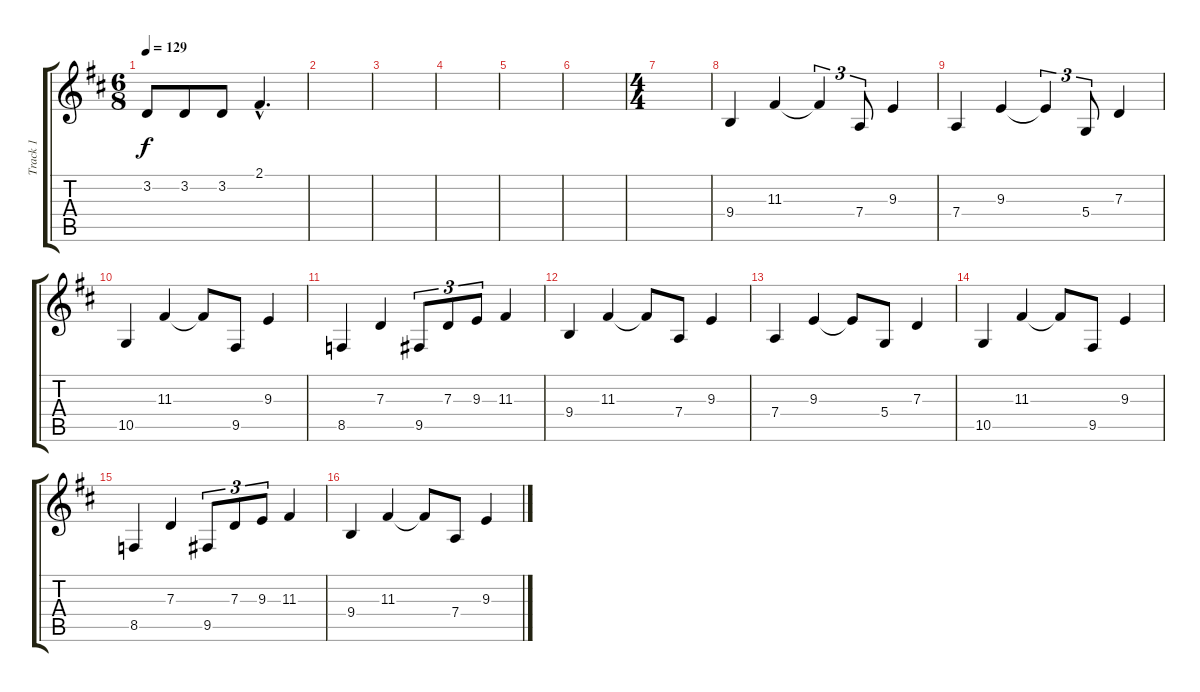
\track ("Track 1" "Track 1") {instrument tangoaccordion}
\staff {score tabs}
\tuning (E4 B3 G3 D3 A2 E2) {hide}
\ts (6 8)
\tempo 129
\clef g2
\ks d
3.2.8{dy f} 3.2.8 3.2.8 2.1{hac}.4{d} |
|
|
|
|
|
\ts (4 4)
|
9.4.4{volume 10} 11.3.4 11.3{t}.4{tu (3 2)} 7.4.8{tu (3 2)} 9.3.4 |
7.4.4 9.3.4 9.3{t}.4{tu (3 2)} 5.4.8{tu (3 2)} 7.3.4 |
10.5.4 11.3.4 11.3{t}.8 9.5.8 9.3.4 |
8.5.4 7.3.4 9.5.8{tu (3 2)} 7.3.8{tu (3 2)} 9.3.8{tu (3 2)} 11.3.4 |
9.4.4{volume 10} 11.3.4 11.3{t}.8 7.4.8 9.3.4 |
7.4.4 9.3.4 9.3{t}.8 5.4.8 7.3.4 |
10.5.4 11.3.4 11.3{t}.8 9.5.8 9.3.4 |
8.5.4 7.3.4 9.5.8{tu (3 2)} 7.3.8{tu (3 2)} 9.3.8{tu (3 2)} 11.3.4 |
9.4.4{volume 10} 11.3.4 11.3{t}.8 7.4.8 9.3.4
